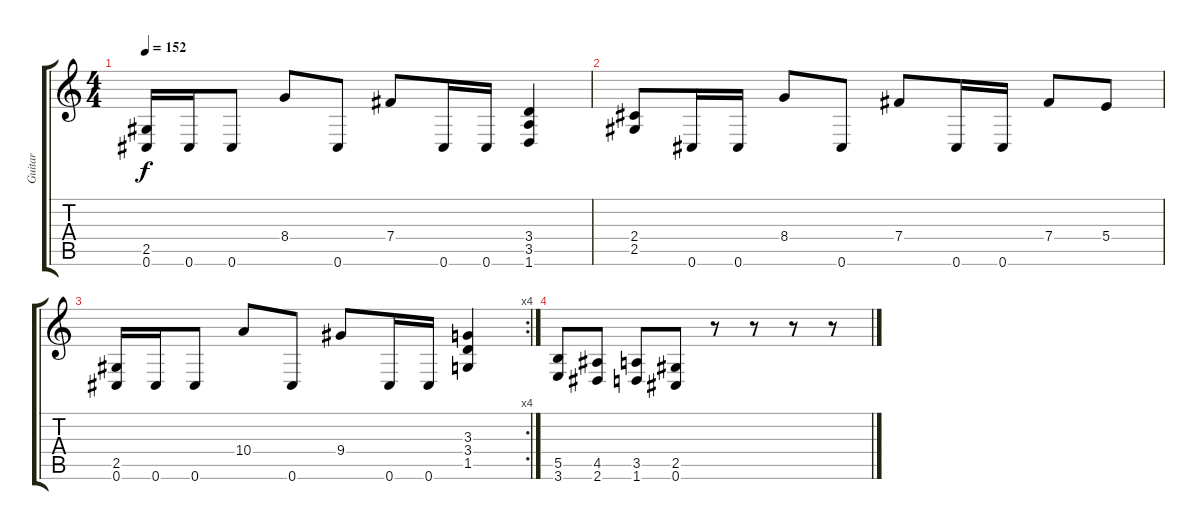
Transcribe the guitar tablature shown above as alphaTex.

\track ("Guitar" "Guitar") {instrument overdrivenguitar}
\staff {score tabs}
\tuning (Db4 Ab3 E3 B2 Gb2 Db2) {hide}
\ts (4 4)
\tempo 152
\clef g2
\ks c
(2.5 0.6).16{dy f} 0.6.16 0.6.8 8.4.8 0.6.8 7.4.8 0.6.16 0.6.16 (3.4 3.5 1.6).4 |
(2.4 2.5).8 0.6.16 0.6.16 8.4.8 0.6.8 7.4.8 0.6.16 0.6.16 7.4.8 5.4.8 |
\rc 4
(2.5 0.6).16 0.6.16 0.6.8 10.4.8 0.6.8 9.4.8 0.6.16 0.6.16 (3.3 3.4 1.5).4 |
(5.5 3.6).8 (4.5 2.6).8 (3.5 1.6).8 (2.5 0.6).8 r.8 r.8 r.8 r.8
